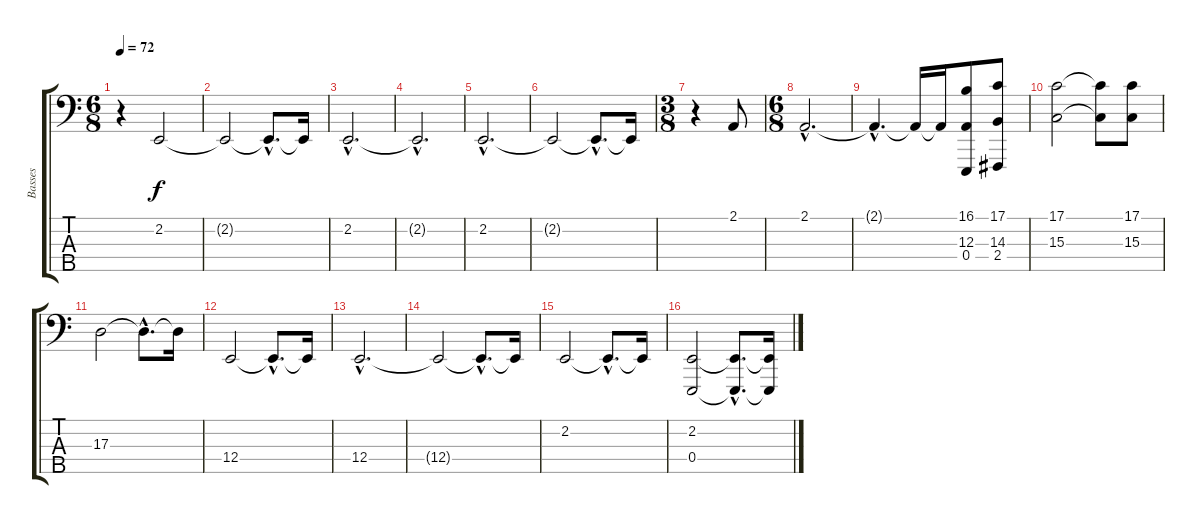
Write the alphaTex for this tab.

\track ("Basses" "Basses") {instrument stringensemble1}
\staff {score tabs}
\tuning (G2 D2 A1 E1 B0) {hide}
\ts (6 8)
\tempo 72
\clef f4
\ks c
r.4{dy f instrument stringensemble1} 2.2.2 |
2.2{t}.2 2.2{hac t}.8{d} 2.2{t}.16 |
2.2{hac}.2{d} |
2.2{hac t}.2{d} |
2.2{hac}.2{d} |
2.2{t}.2 2.2{hac t}.8{d} 2.2{t}.16 |
\ts (3 8)
r.4 2.1.8 |
\ts (6 8)
2.1{hac}.2{d} |
2.1{hac t}.4{d} 2.1{t}.16 2.1{t}.16 (16.1 12.3 0.4).8 (17.1 14.3 2.4).8 |
(17.1 15.3).2 (17.1{t} 15.3{t}).8 (17.1 15.3).8 |
17.3.2 17.3{hac t}.8{d} 17.3{t}.16 |
12.4.2 12.4{hac t}.8{d} 12.4{t}.16 |
12.4{hac}.2{d} |
12.4{t}.2 12.4{hac t}.8{d} 12.4{t}.16 |
2.2.2 2.2{hac t}.8{d} 2.2{t}.16 |
(2.2 0.4).2 (2.2{hac t} 0.4{hac t}).8{d} (2.2{t} 0.4{t}).16
